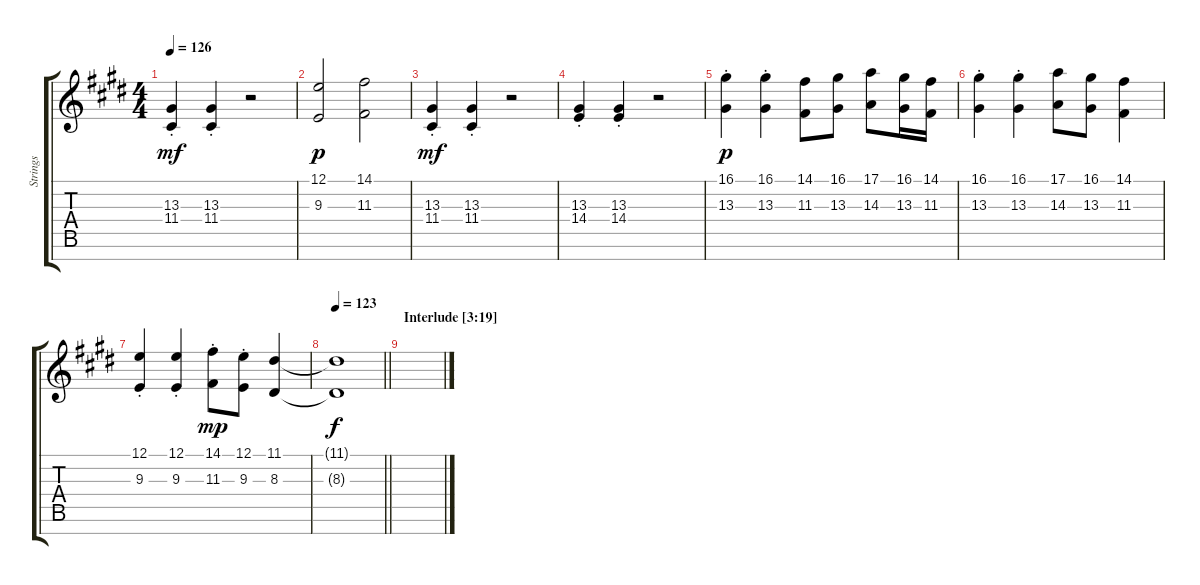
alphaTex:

\track ("Strings" "Strings") {instrument stringensemble1}
\staff {score tabs}
\tuning (E4 B3 G3 D3 A2 E2 B1) {hide}
\ts (4 4)
\tempo 126
\clef g2
\ks c#minor
(13.3{st} 11.4{st}).4{dy mf} (13.3{st} 11.4{st}).4 r.2 |
(12.1 9.3).2{dy p instrument stringensemble1} (14.1 11.3).2 |
(13.3{st} 11.4{st}).4{dy mf} (13.3{st} 11.4{st}).4 r.2 |
(13.3{st} 14.4{st}).4 (13.3{st} 14.4{st}).4 r.2 |
(16.1{st} 13.3{st}).4{dy p} (16.1{st} 13.3{st}).4 (14.1 11.3).8 (16.1 13.3).8 (17.1 14.3).8 (16.1 13.3).16 (14.1 11.3).16 |
(16.1{st} 13.3{st}).4 (16.1{st} 13.3{st}).4 (17.1 14.3).8 (16.1 13.3).8 (14.1 11.3).4 |
(12.1{st} 9.3{st}).4 (12.1{st} 9.3{st}).4 (14.1{st} 11.3{st}).8{dy mp} (12.1{st} 9.3{st}).8 (11.1 8.3).4 |
\tempo 123
\barLineRight lightlight
(11.1{t} 8.3{t}).1{dy f} |
\section ("" "Interlude [3:19]")
